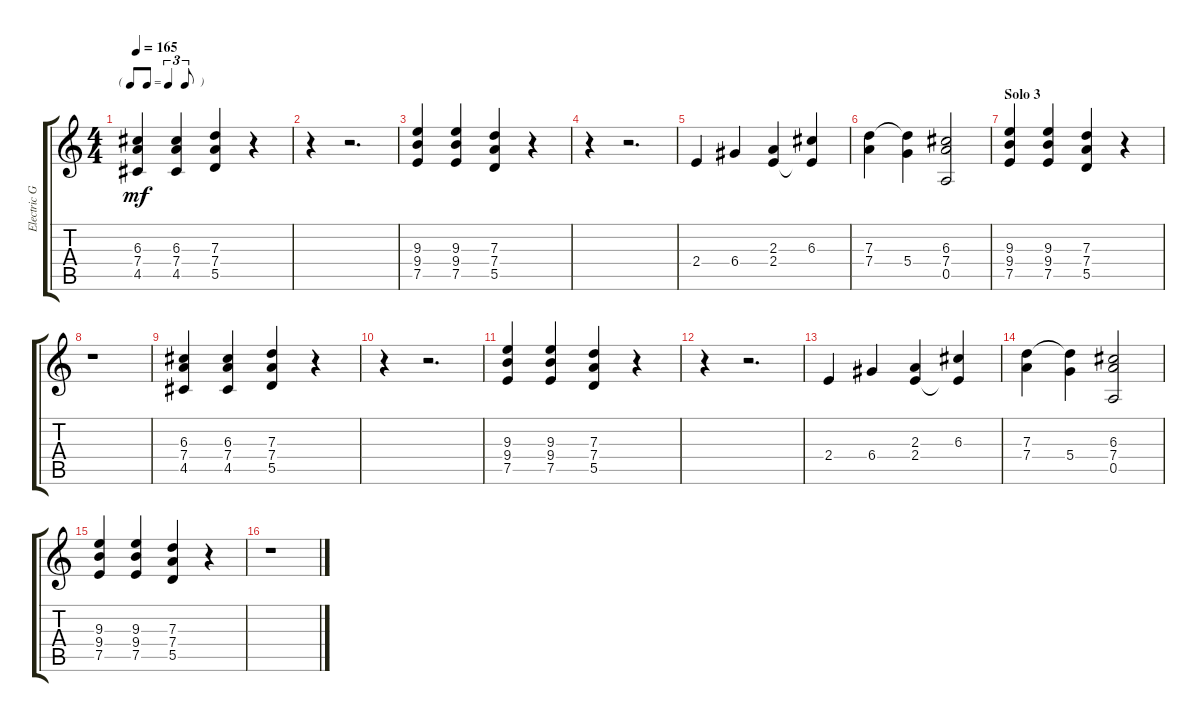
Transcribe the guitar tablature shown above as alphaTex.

\track ("Electric Guitar" "Electric G") {instrument overdrivenguitar}
\staff {score tabs}
\tuning (E4 B3 G3 D3 A2 E2) {hide}
\ts (4 4)
\tf triplet8th
\tempo 165
\clef g2
\ks c
(6.3 7.4 4.5).4{dy mf} (6.3 7.4 4.5).4 (7.3 7.4 5.5).4 r.4 |
r.4 r.2{d} |
(9.3 9.4 7.5).4 (9.3 9.4 7.5).4 (7.3 7.4 5.5).4 r.4 |
r.4 r.2{d} |
2.4.4 6.4.4 (2.3 2.4).4 (6.3 2.4{t}).4 |
(7.3 7.4).4 (7.3{t} 5.4).4 (6.3 7.4 0.5).2 |
\section ("" "Solo 3")
(9.3 9.4 7.5).4 (9.3 9.4 7.5).4 (7.3 7.4 5.5).4 r.4 |
r.1 |
(6.3 7.4 4.5).4 (6.3 7.4 4.5).4 (7.3 7.4 5.5).4 r.4 |
r.4 r.2{d} |
(9.3 9.4 7.5).4 (9.3 9.4 7.5).4 (7.3 7.4 5.5).4 r.4 |
r.4 r.2{d} |
2.4.4 6.4.4 (2.3 2.4).4 (6.3 2.4{t}).4 |
(7.3 7.4).4 (7.3{t} 5.4).4 (6.3 7.4 0.5).2 |
(9.3 9.4 7.5).4 (9.3 9.4 7.5).4 (7.3 7.4 5.5).4 r.4 |
r.1
